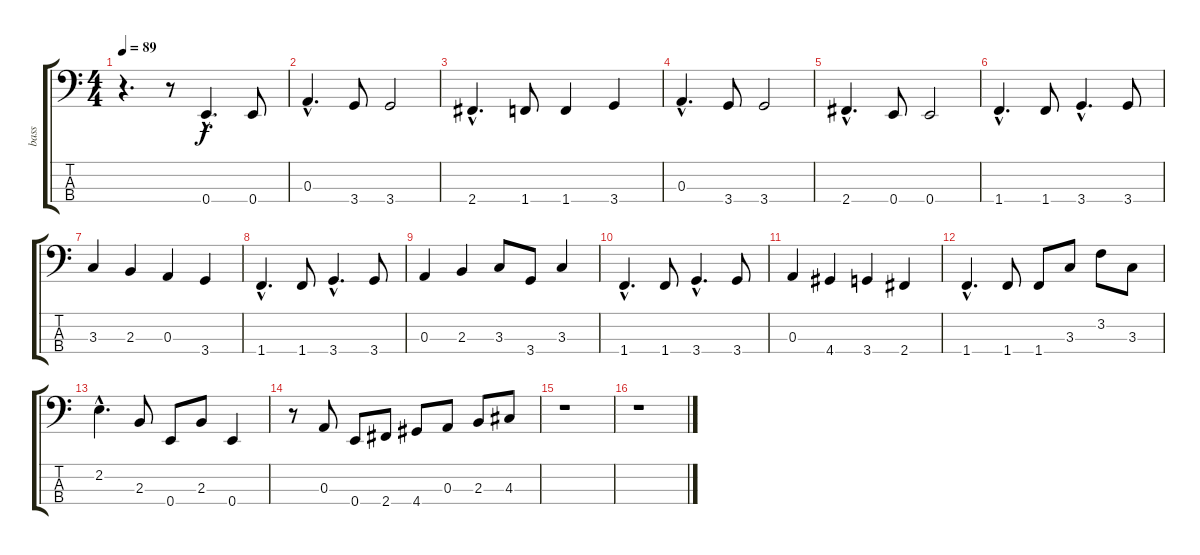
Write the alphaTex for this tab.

\track ("bass" "bass") {instrument electricbassfinger}
\staff {score tabs}
\tuning (G2 D2 A1 E1) {hide}
\ts (4 4)
\tempo 89
\clef f4
\ks c
r.4{d dy f} r.8 0.4{hac}.4{d} 0.4.8 |
0.3{hac}.4{d} 3.4.8 3.4.2 |
2.4{hac}.4{d} 1.4.8 1.4.4 3.4.4 |
0.3{hac}.4{d} 3.4.8 3.4.2 |
2.4{hac}.4{d} 0.4.8 0.4.2 |
1.4{hac}.4{d} 1.4.8 3.4{hac}.4{d} 3.4.8 |
3.3.4 2.3.4 0.3.4 3.4.4 |
1.4{hac}.4{d} 1.4.8 3.4{hac}.4{d} 3.4.8 |
0.3.4 2.3.4 3.3.8 3.4.8 3.3.4 |
1.4{hac}.4{d} 1.4.8 3.4{hac}.4{d} 3.4.8 |
0.3.4 4.4.4 3.4.4 2.4.4 |
1.4{hac}.4{d} 1.4.8 1.4.8 3.3.8 3.2.8 3.3.8 |
2.2{hac}.4{d} 2.3.8 0.4.8 2.3.8 0.4.4 |
r.8 0.3.8 0.4.8 2.4.8 4.4.8 0.3.8 2.3.8 4.3.8 |
r.1 |
r.1
